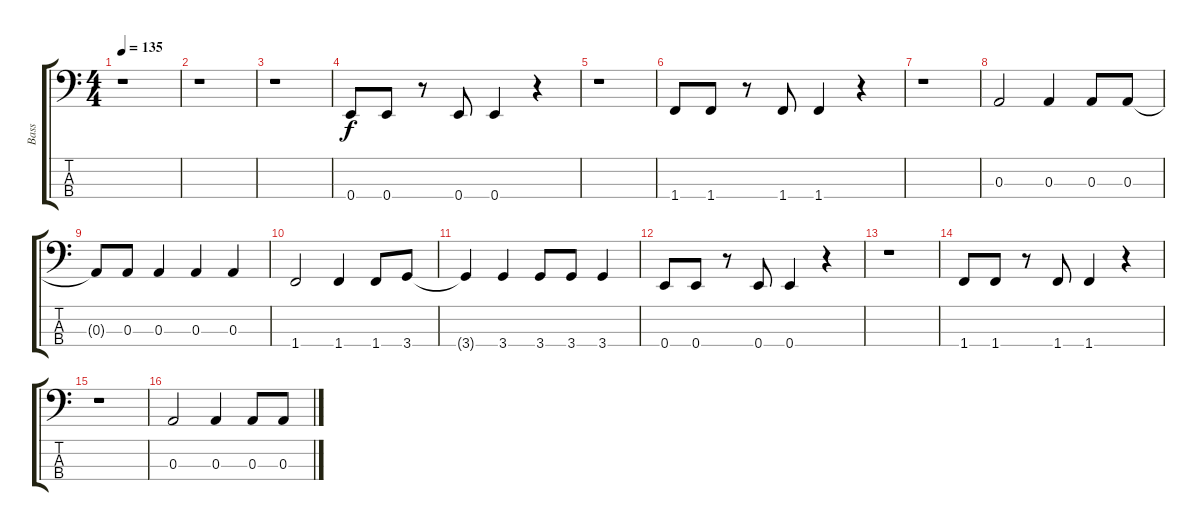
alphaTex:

\track ("Bass" "Bass") {instrument electricbasspick}
\staff {score tabs}
\tuning (G2 D2 A1 E1) {hide}
\ts (4 4)
\tempo 135
\clef f4
\ks c
r.1{dy f} |
r.1 |
r.1 |
0.4.8 0.4.8 r.8 0.4.8 0.4.4 r.4 |
r.1 |
1.4.8 1.4.8 r.8 1.4.8 1.4.4 r.4 |
r.1 |
0.3.2 0.3.4 0.3.8 0.3.8 |
0.3{t}.8 0.3.8 0.3.4 0.3.4 0.3.4 |
1.4.2 1.4.4 1.4.8 3.4.8 |
3.4{t}.4 3.4.4 3.4.8 3.4.8 3.4.4 |
0.4.8 0.4.8 r.8 0.4.8 0.4.4 r.4 |
r.1 |
1.4.8 1.4.8 r.8 1.4.8 1.4.4 r.4 |
r.1 |
0.3.2 0.3.4 0.3.8 0.3.8
